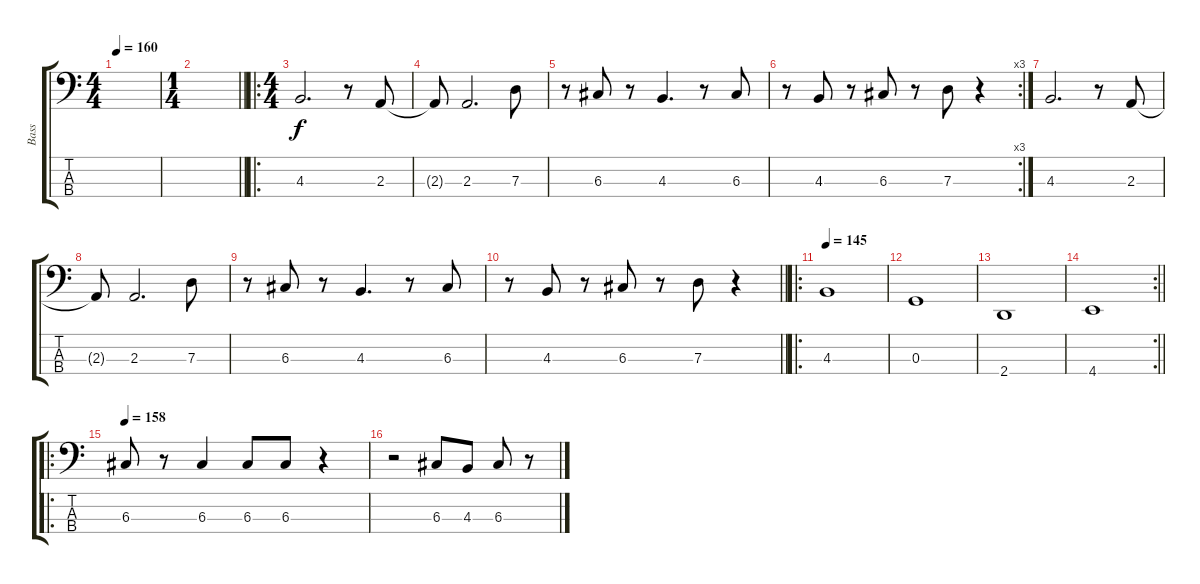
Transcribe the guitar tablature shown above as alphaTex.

\track ("Bass" "Bass") {solo instrument electricbasspick}
\staff {score tabs}
\tuning (F2 C2 G1 C1) {hide}
\ts (4 4)
\tempo 160
\clef f4
\ks c
|
\ts (1 4)
\barLineRight lightlight
|
\ro
\ts (4 4)
\section ("" "")
4.3.2{d} r.8 2.3.8 |
2.3{t}.8 2.3.2{d} 7.3.8 |
r.8 6.3.8 r.8 4.3.4{d} r.8 6.3.8 |
\rc 3
r.8 4.3.8 r.8 6.3.8 r.8 7.3.8 r.4 |
4.3.2{d} r.8 2.3.8 |
2.3{t}.8 2.3.2{d} 7.3.8 |
r.8 6.3.8 r.8 4.3.4{d} r.8 6.3.8 |
\barLineRight lightlight
r.8 4.3.8 r.8 6.3.8 r.8 7.3.8 r.4 |
\ro
\section ("" "")
\tempo 145
4.3.1 |
0.3.1 |
2.4.1 |
\rc 2
\barLineRight lightlight
4.4.1 |
\ro
\section ("" "")
\tempo 158
6.3.8 r.8 6.3.4 6.3.8 6.3.8 r.4 |
r.2 6.3.8 4.3.8 6.3.8 r.8
